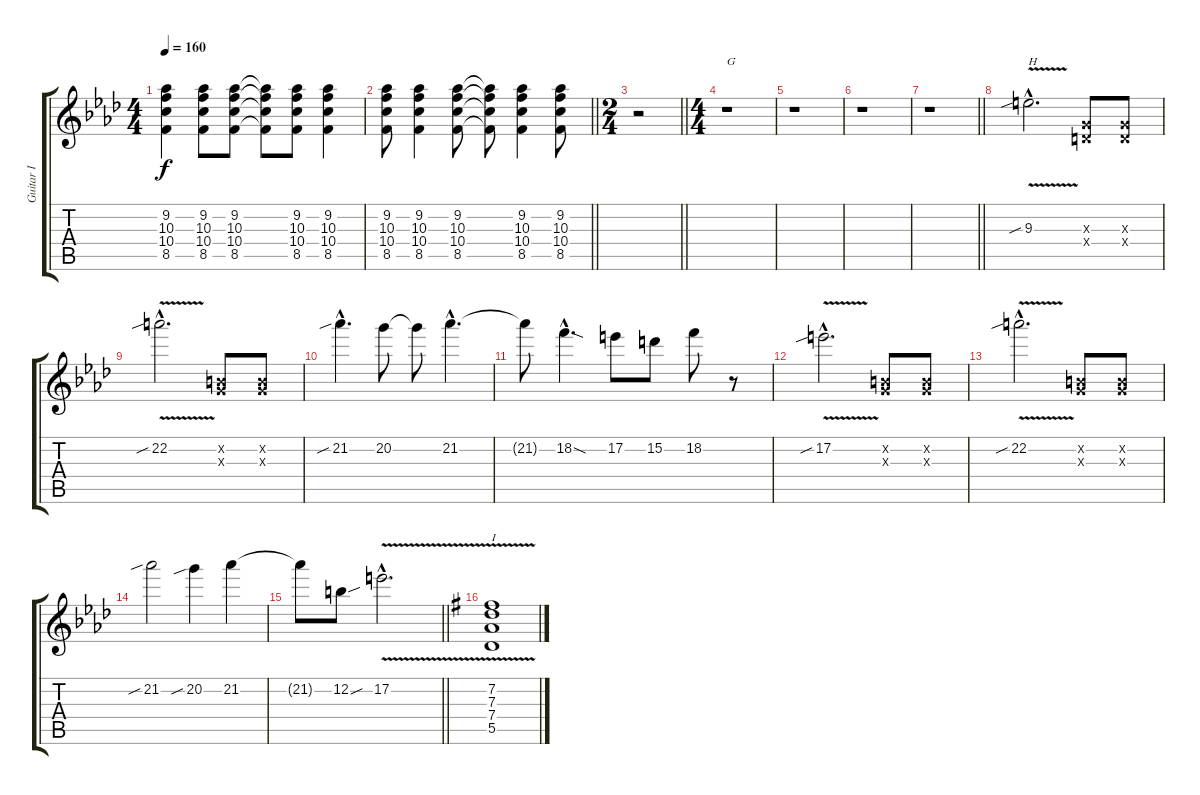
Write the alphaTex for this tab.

\track ("Guitar I" "Guitar I") {instrument overdrivenguitar}
\staff {score tabs}
\tuning (E4 B3 G3 D3 A2 E2) {hide}
\ts (4 4)
\tempo 160
\clef g2
\ks ab
(9.2 10.3 10.4 8.5).4{dy f} (9.2 10.3 10.4 8.5).8 (9.2 10.3 10.4 8.5).8 (9.2{t} 10.3{t} 10.4{t} 8.5{t}).8 (9.2 10.3 10.4 8.5).8 (9.2 10.3 10.4 8.5).4 |
\barLineRight lightlight
(9.2 10.3 10.4 8.5).8 (9.2 10.3 10.4 8.5).4 (9.2 10.3 10.4 8.5).8 (9.2{t} 10.3{t} 10.4{t} 8.5{t}).8 (9.2 10.3 10.4 8.5).4 (9.2 10.3 10.4 8.5).8 |
\ts (2 4)
\barLineRight lightlight
r.2 |
\ts (4 4)
r.1{txt "G"} |
r.1 |
r.1 |
\barLineRight lightlight
r.1{instrument overdrivenguitar} |
9.3{v sib hac}.2{d txt "H"} (0.3{x} 0.4{x}).8 (0.3{x} 0.4{x}).8 |
22.2{v sib hac}.2{d} (0.2{x} 0.3{x}).8 (0.2{x} 0.3{x}).8 |
21.2{sib hac}.4{d} 20.2.8 20.2{t}.8 21.2{hac}.4{d} |
21.2{t}.8 18.2{sod hac}.4{d} 17.2.8 15.2.8 18.2.8 r.8 |
17.2{v sib hac}.2{d} (0.2{x} 0.3{x}).8 (0.2{x} 0.3{x}).8 |
22.2{v sib hac}.2{d} (0.2{x} 0.3{x}).8 (0.2{x} 0.3{x}).8 |
21.2{sib}.2 20.2{sib}.4 21.2.4 |
\barLineRight lightlight
21.2{t}.8 12.2{sou}.8 17.2{v hac}.2{d} |
\ks g
(7.2 7.3 7.4 5.5{v}).1{txt "I"}
